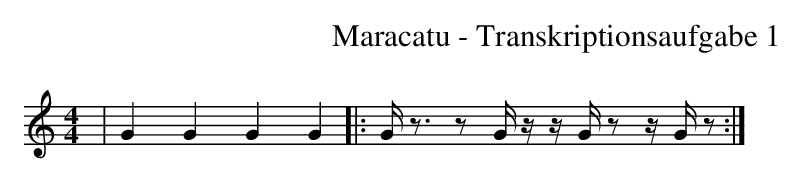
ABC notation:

X:1
T:Maracatu - Transkriptionsaufgabe 1
K:C
M:4/4
L:1/16
|G4 G4G4 G4||: Gz3  z2Gz  zGz2  zGz2:|
